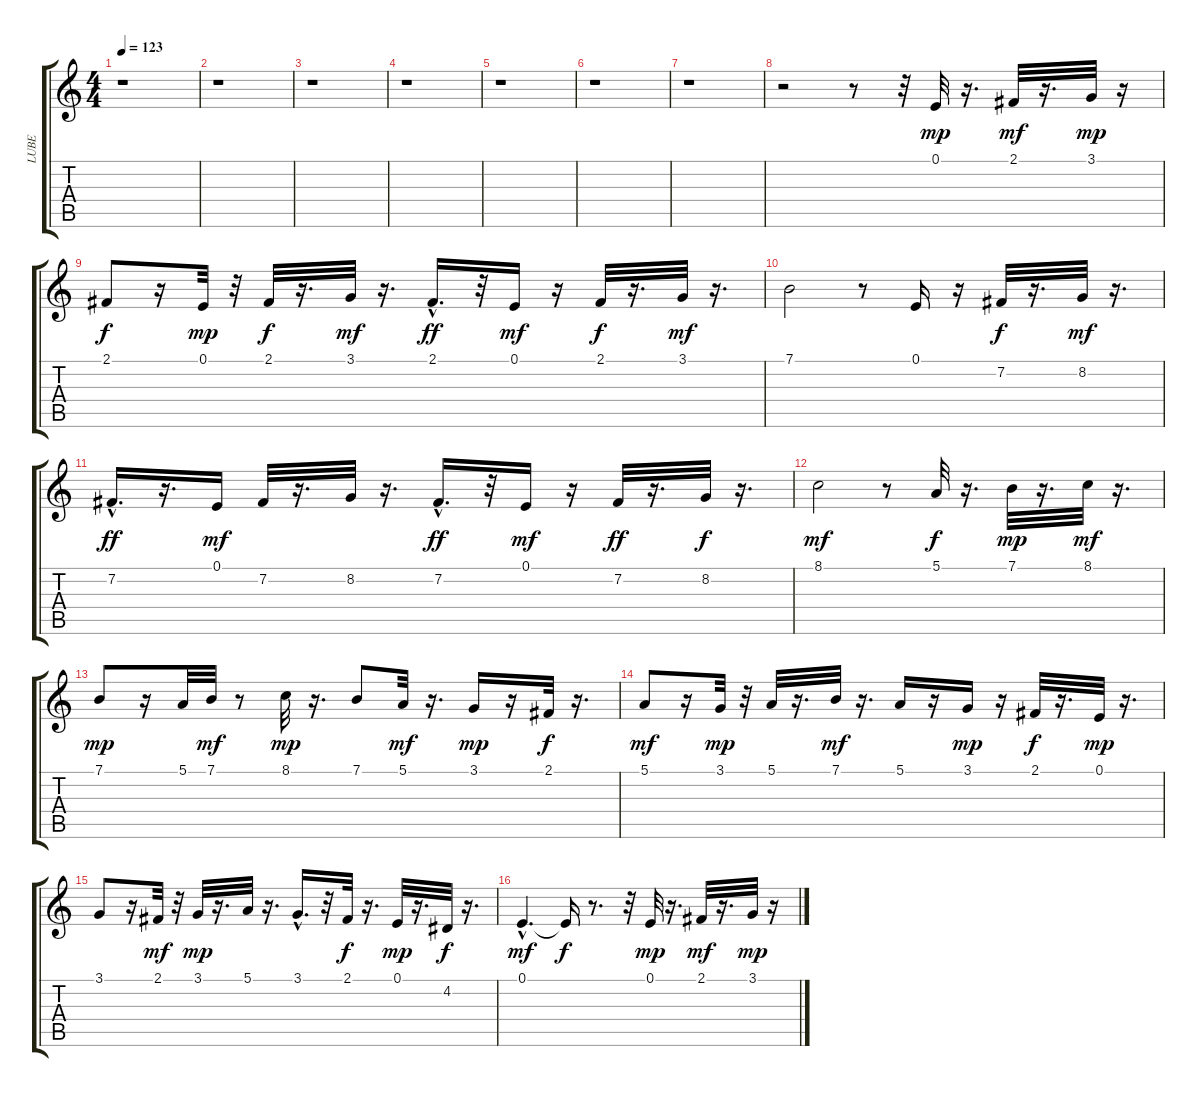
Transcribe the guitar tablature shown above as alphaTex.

\track ("LUBE" "LUBE") {instrument vibraphone}
\staff {score tabs}
\tuning (E4 B3 G3 D3 A2 E2) {hide}
\ts (4 4)
\tempo 123
\clef g2
\ks c
r.1{dy mp instrument vibraphone} |
r.1 |
r.1 |
r.1 |
r.1 |
r.1 |
r.1 |
r.2 r.8 r.32 0.1.32 r.16{d} 2.1.32{dy mf} r.16{d} 3.1.32{dy mp} r.16 |
2.1.8{dy f} r.16 0.1.32{dy mp} r.32 2.1.32{dy f} r.16{d} 3.1.32{dy mf} r.16{d} 2.1{hac}.16{d dy ff} r.32 0.1.16{dy mf} r.16 2.1.32{dy f} r.16{d} 3.1.32{dy mf} r.16{d} |
7.1.2 r.8 0.1.16 r.16 7.2.32{dy f} r.16{d} 8.2.32{dy mf} r.16{d} |
7.2{hac}.16{d dy ff} r.16{d} 0.1.16{dy mf} 7.2.32 r.16{d} 8.2.32 r.16{d} 7.2{hac}.16{d dy ff} r.32 0.1.16{dy mf} r.16 7.2.32{dy ff} r.16{d} 8.2.32{dy f} r.16{d} |
8.1.2{dy mf} r.8 5.1.32{dy f} r.16{d} 7.1.32{dy mp} r.16{d} 8.1.32{dy mf} r.16{d} |
7.1.8{dy mp} r.16 5.1.32 7.1.32{dy mf} r.8 8.1.32{dy mp} r.16{d} 7.1.8 5.1.32{dy mf} r.16{d} 3.1.16{dy mp} r.16 2.1.32{dy f} r.16{d} |
5.1.8{dy mf} r.16 3.1.32{dy mp} r.32 5.1.32 r.16{d} 7.1.32{dy mf} r.16{d} 5.1.16 r.16 3.1.16{dy mp} r.16 2.1.32{dy f} r.16{d} 0.1.32{dy mp} r.16{d} |
3.1.8 r.16 2.1.32{dy mf} r.32 3.1.32{dy mp} r.16{d} 5.1.32 r.16{d} 3.1{hac}.16{d} r.32 2.1.32{dy f} r.16{d} 0.1.32{dy mp} r.16{d} 4.2.32{dy f} r.16{d} |
0.1{hac}.4{d dy mf} 0.1{t}.16{dy f} r.8{d} r.32 0.1.32{dy mp} r.16{d} 2.1.32{dy mf} r.16{d} 3.1.32{dy mp} r.16
